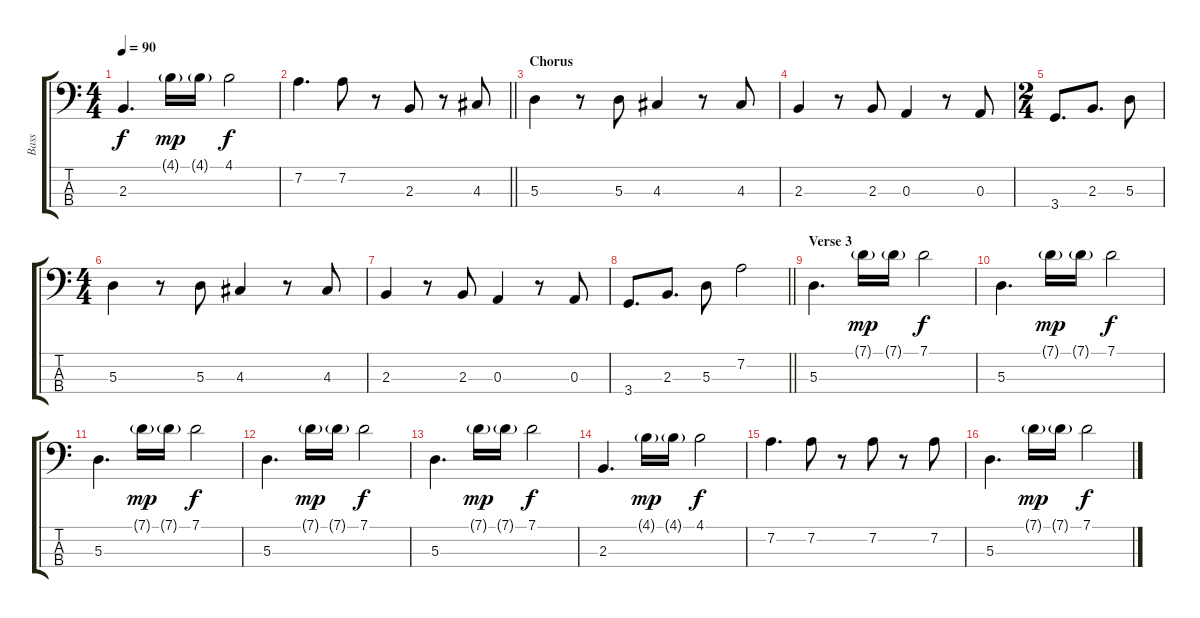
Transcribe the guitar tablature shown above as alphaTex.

\track ("Bass" "Bass") {instrument electricbassfinger}
\staff {score tabs}
\tuning (G2 D2 A1 E1) {hide}
\ts (4 4)
\tempo 90
\clef f4
\ks c
2.3.4{d dy f} 4.1{g}.16{dy mp} 4.1{g}.16 4.1.2{dy f} |
\barLineRight lightlight
7.2.4{d} 7.2.8 r.8 2.3.8 r.8 4.3.8 |
\section ("" "Chorus")
5.3.4 r.8 5.3.8 4.3.4 r.8 4.3.8 |
2.3.4 r.8 2.3.8 0.3.4 r.8 0.3.8 |
\ts (2 4)
3.4.8{d} 2.3.8{d} 5.3.8 |
\ts (4 4)
5.3.4 r.8 5.3.8 4.3.4 r.8 4.3.8 |
2.3.4 r.8 2.3.8 0.3.4 r.8 0.3.8 |
\barLineRight lightlight
3.4.8{d} 2.3.8{d} 5.3.8 7.2.2 |
\section ("" "Verse 3")
5.3.4{d} 7.1{g}.16{dy mp} 7.1{g}.16 7.1.2{dy f} |
5.3.4{d} 7.1{g}.16{dy mp} 7.1{g}.16 7.1.2{dy f} |
5.3.4{d} 7.1{g}.16{dy mp} 7.1{g}.16 7.1.2{dy f} |
5.3.4{d} 7.1{g}.16{dy mp} 7.1{g}.16 7.1.2{dy f} |
5.3.4{d} 7.1{g}.16{dy mp} 7.1{g}.16 7.1.2{dy f} |
2.3.4{d} 4.1{g}.16{dy mp} 4.1{g}.16 4.1.2{dy f} |
7.2.4{d} 7.2.8 r.8 7.2.8 r.8 7.2.8 |
5.3.4{d} 7.1{g}.16{dy mp} 7.1{g}.16 7.1.2{dy f}
